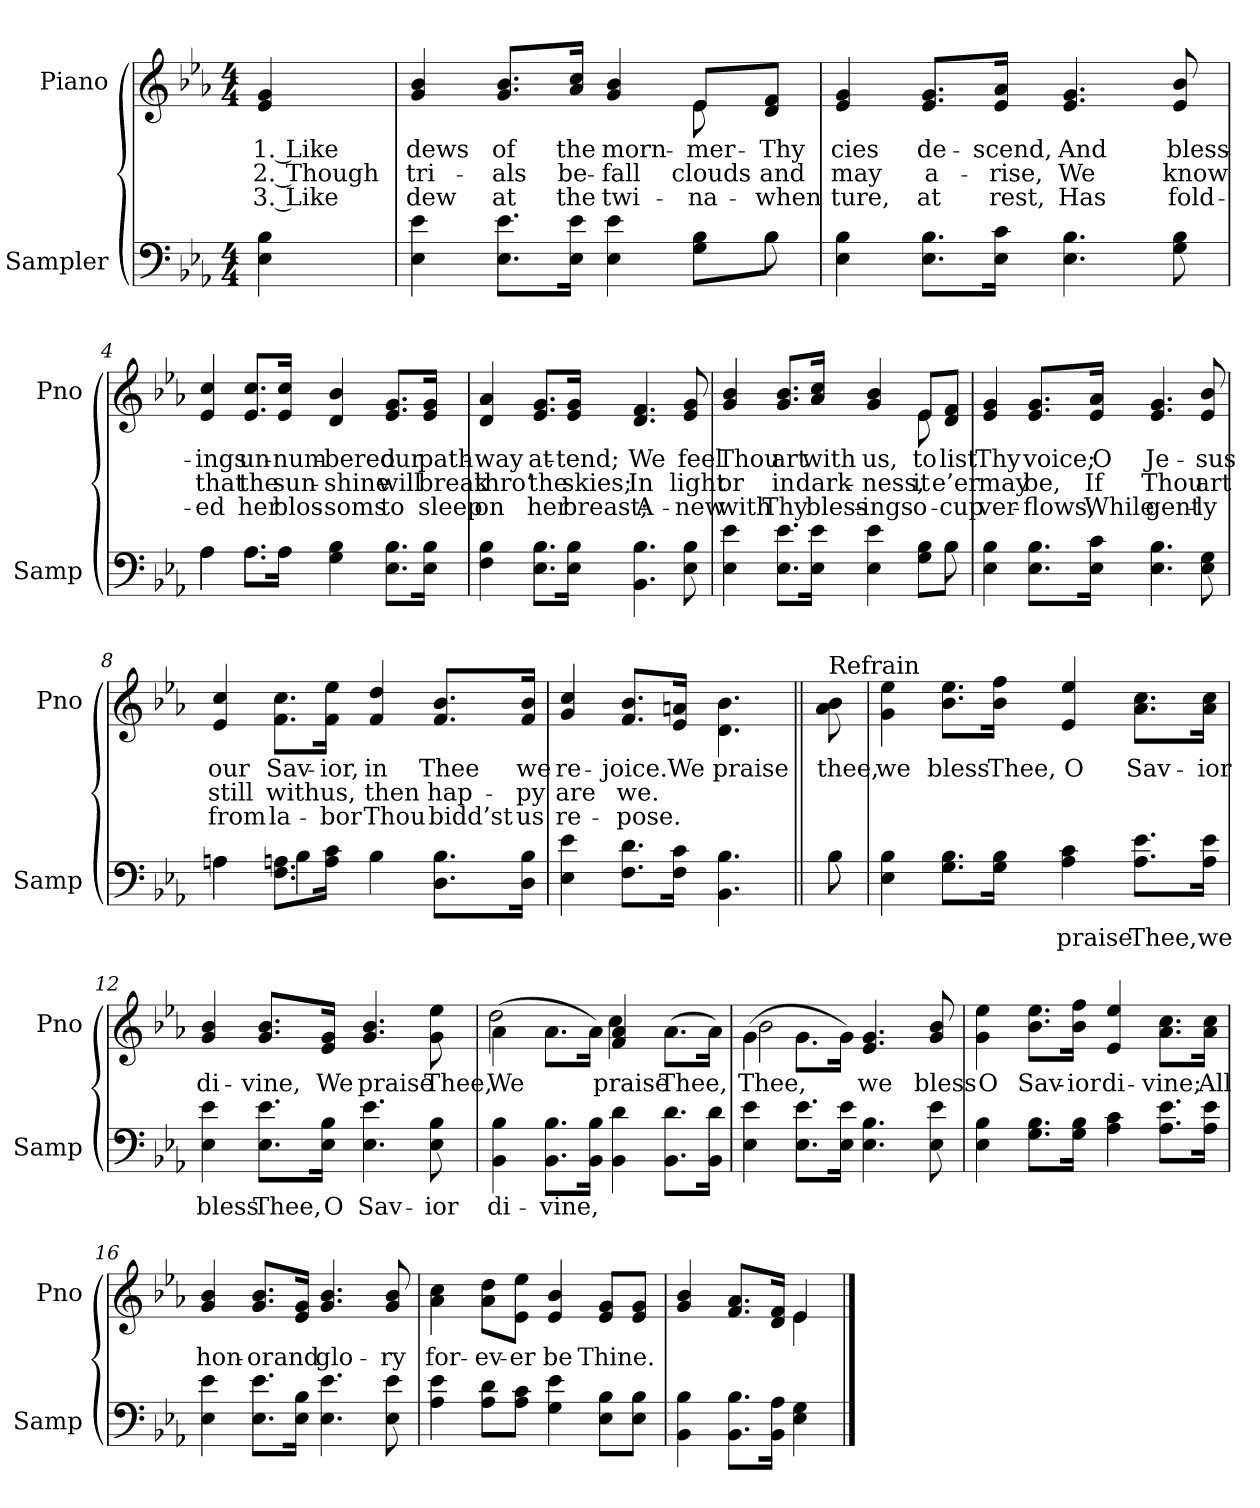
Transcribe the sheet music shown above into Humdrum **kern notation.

**kern	**text	**kern	**text	**text	**text
*part2	*part2	*part1	*part1	*part1	*part1
*staff2	*staff2	*staff1	*staff1	*staff1	*staff1
*I"Sampler	*	*I"Piano	*	*	*
*I'Samp	*	*I'Pno	*	*	*
*clefF4	*	*clefG2	*	*	*
*k[b-e-a-]	*	*k[b-e-a-]	*	*	*
*E-:	*	*E-:	*	*	*
*M4/4	*	*M4/4	*	*	*
=1	=1	=1	=1	=1	=1
4E- 4B-	.	4e- 4g	1. Like	2. Though	3. Like
=2	=2	=2	=2	=2	=2
*^	*	*^	*	*	*
4E- 4e-	2..ryy	.	4g 4b-	2.ryy	dews	tri-	dew
8.E-\ 8.e-\L	.	.	8.g/ 8.b-/L	.	of	-als	at
16E-\ 16e-\Jk	.	.	16a-/ 16cc/Jk	.	the	be-	the
4E- 4e-	.	.	4g 4b-	.	morn-	-fall	twi-
8G\ 8B-\L	.	.	8e-/L	8e-	mer-	clouds	na-
8B-\J	8B-	.	8d/ 8f/J	8ryy	Thy	and	when
*v	*v	*	*	*	*	*	*
*	*	*v	*v	*	*	*
=3	=3	=3	=3	=3	=3
4E- 4B-	.	4e- 4g	-cies	may	-ture,
8.E-\ 8.B-\L	.	8.e-/ 8.g/L	de-	a-	at
16E-\ 16c\Jk	.	16e-/ 16a-/Jk	-scend,	-rise,	rest,
4.E- 4.B-	.	4.e- 4.g	And	We	Has
8G 8B-	.	8e- 8b-	bless-	know	fold-
=4	=4	=4	=4	=4	=4
*^	*	*	*	*	*
4A-\	4A-	.	4e- 4cc	-ings	that	-ed
8.A-\L	8.A-\L	.	8.e-/ 8.cc/L	un-	the	her
16A-\Jk	16A-\Jk	.	16e-/ 16cc/Jk	-num-	sun-	blos-
4G\ 4B-\	2ryy	.	4d 4b-	-bered	-shine	-soms
8.E-\ 8.B-\L	.	.	8.e-/ 8.g/L	our	will	to
16E-\ 16B-\Jk	.	.	16e-/ 16g/Jk	path-	break	sleep
*v	*v	*	*	*	*	*
=5	=5	=5	=5	=5	=5
4F\ 4B-\	.	4d 4a-	-way	thro’	on
8.E-\ 8.B-\L	.	8.e-/ 8.g/L	at-	the	her
16E-\ 16B-\Jk	.	16e-/ 16g/Jk	-tend;	skies;	breast;
4.BB-\ 4.B-\	.	4.d 4.f	We	In	A-
8E- 8B-	.	8e- 8g	feel	light	-new
=6	=6	=6	=6	=6	=6
*^	*	*^	*	*	*
4E- 4e-	2..ryy	.	4g 4b-	2.ryy	Thou	or	with
8.E-\ 8.e-\L	.	.	8.g/ 8.b-/L	.	art	in	Thy
16E-\ 16e-\Jk	.	.	16a-/ 16cc/Jk	.	with	dark-	bless-
4E- 4e-	.	.	4g 4b-	.	us,	-ness,	-ings
8G\ 8B-\L	.	.	8e-/L	8e-	to	it	o-
8B-\J	8B-	.	8d/ 8f/J	8ryy	list	-e’er	cup
*v	*v	*	*	*	*	*	*
*	*	*v	*v	*	*	*
=7	=7	=7	=7	=7	=7
4E- 4B-	.	4e- 4g	Thy	may	-ver-
8.E-\ 8.B-\L	.	8.e-/ 8.g/L	voice;	be,	-flows,
16E-\ 16c\Jk	.	16e-/ 16a-/Jk	O	If	While
4.E- 4.B-	.	4.e- 4.g	Je-	Thou	gent-
8E- 8G	.	8e- 8b-	-sus	art	-ly
=8	=8	=8	=8	=8	=8
*^	*	*	*	*	*
4A-\	4A	.	4e- 4cc	our	still	from
8.F\ 8.An\L	4B-	.	8.f\ 8.cc\L	Sav-	with	la-
16A\ 16c\Jk	.	.	16f\ 16ee-\Jk	-ior,	us,	-bor
4B-\	2ryy	.	4f 4dd	in	then	Thou
8.D\ 8.B-\L	.	.	8.f/ 8.b-/L	Thee	hap-	bidd’st
16D\ 16B-\Jk	.	.	16f/ 16b-/Jk	we	-py	us
*v	*v	*	*	*	*	*
=9	=9	=9	=9	=9	=9
4E- 4e-	.	4g 4cc	re-	are	re-
8.F\ 8.d\L	.	8.f/ 8.b-/L	-joice.	we.	-pose.
16F\ 16c\Jk	.	16e-/ 16an/Jk	We	.	.
4.BB- 4.B-	.	4.d\ 4.b-\	praise	.	.
=10||	=10||	=10||	=10||	=10||	=10||
*^	*	*	*	*	*
!	!	!	!LO:TX:t=Refrain	!	!	!
8B-\	8B-	.	8a-\ 8b-\	thee,	.	.
*v	*v	*	*	*	*	*
=11	=11	=11	=11	=11	=11
4E- 4B-	.	4g 4ee-	we	.	.
8.G\ 8.B-\L	.	8.b-\ 8.ee-\L	bless	.	.
16G\ 16B-\Jk	.	16b-\ 16ff\Jk	Thee,	.	.
4A- 4c	praise	4e- 4ee-	O	.	.
8.A-\ 8.e-\L	Thee,	8.a-\ 8.cc\L	Sav-	.	.
16A-\ 16e-\Jk	we	16a-\ 16cc\Jk	-ior	.	.
=12	=12	=12	=12	=12	=12
4E- 4e-	bless	4g 4b-	di-	.	.
8.E-\ 8.e-\L	Thee,	8.g/ 8.b-/L	-vine,	.	.
16E-\ 16B-\Jk	O	16e-/ 16g/Jk	We	.	.
4.E- 4.e-	Sav-	4.g 4.b-	praise	.	.
8E- 8B-	-ior	8g 8ee-	Thee,	.	.
=13	=13	=13	=13	=13	=13
*	*	*^	*	*	*
4BB- 4B-	di-	(4a-\	2dd	We	.	.
8.BB-\ 8.B-\L	-vine,	8.a-\L	.	.	.	.
16BB-\ 16B-\Jk	.	16a-\Jk)	.	.	.	.
4BB- 4d	.	4f 4a-	4cc	praise	.	.
8.BB-\ 8.d\L	.	(8.a-\L	4ryy	Thee,	.	.
16BB-\ 16d\Jk	.	16a-\Jk)	.	.	.	.
=14	=14	=14	=14	=14	=14	=14
4E- 4e-	.	(4g\	2b-	Thee,	.	.
8.E-\ 8.e-\L	.	8.g\L	.	.	.	.
16E-\ 16e-\Jk	.	16g\Jk)	.	.	.	.
4.E- 4.B-	.	4.e- 4.g	2ryy	we	.	.
8E- 8e-	.	8g 8b-	.	bless	.	.
*	*	*v	*v	*	*	*
=15	=15	=15	=15	=15	=15
4E- 4B-	.	4g 4ee-	O	.	.
8.G\ 8.B-\L	.	8.b-\ 8.ee-\L	Sav-	.	.
16G\ 16B-\Jk	.	16b-\ 16ff\Jk	-ior	.	.
4A- 4c	.	4e- 4ee-	di-	.	.
8.A-\ 8.e-\L	.	8.a-\ 8.cc\L	-vine;	.	.
16A-\ 16e-\Jk	.	16a-\ 16cc\Jk	All	.	.
=16	=16	=16	=16	=16	=16
4E- 4e-	.	4g 4b-	hon-	.	.
8.E-\ 8.e-\L	.	8.g/ 8.b-/L	-or	.	.
16E-\ 16B-\Jk	.	16e-/ 16g/Jk	and	.	.
4.E- 4.e-	.	4.g 4.b-	glo-	.	.
8E- 8e-	.	8g 8b-	-ry	.	.
=17	=17	=17	=17	=17	=17
4A- 4e-	.	4a- 4cc	for-	.	.
8A-\ 8d\L	.	8a-\ 8dd\L	-ev-	.	.
8A-\ 8c\J	.	8e-\ 8ee-\J	-er	.	.
4G 4e-	.	4e- 4b-	be	.	.
8E-\ 8B-\L	.	8e-/ 8g/L	Thine.	.	.
8E-\ 8B-\J	.	8e-/ 8g/J	.	.	.
=18	=18	=18	=18	=18	=18
*	*	*^	*	*	*
4BB- 4B-	.	4g 4b-	2ryy	.	.	.
8.BB-\ 8.B-\L	.	8.f/ 8.a-/L	.	.	.	.
16BB-\ 16A-\Jk	.	16d/ 16f/Jk	.	.	.	.
4E- 4G	.	4e-/	4e-	.	.	.
*	*	*v	*v	*	*	*
==	==	==	==	==	==
*-	*-	*-	*-	*-	*-
